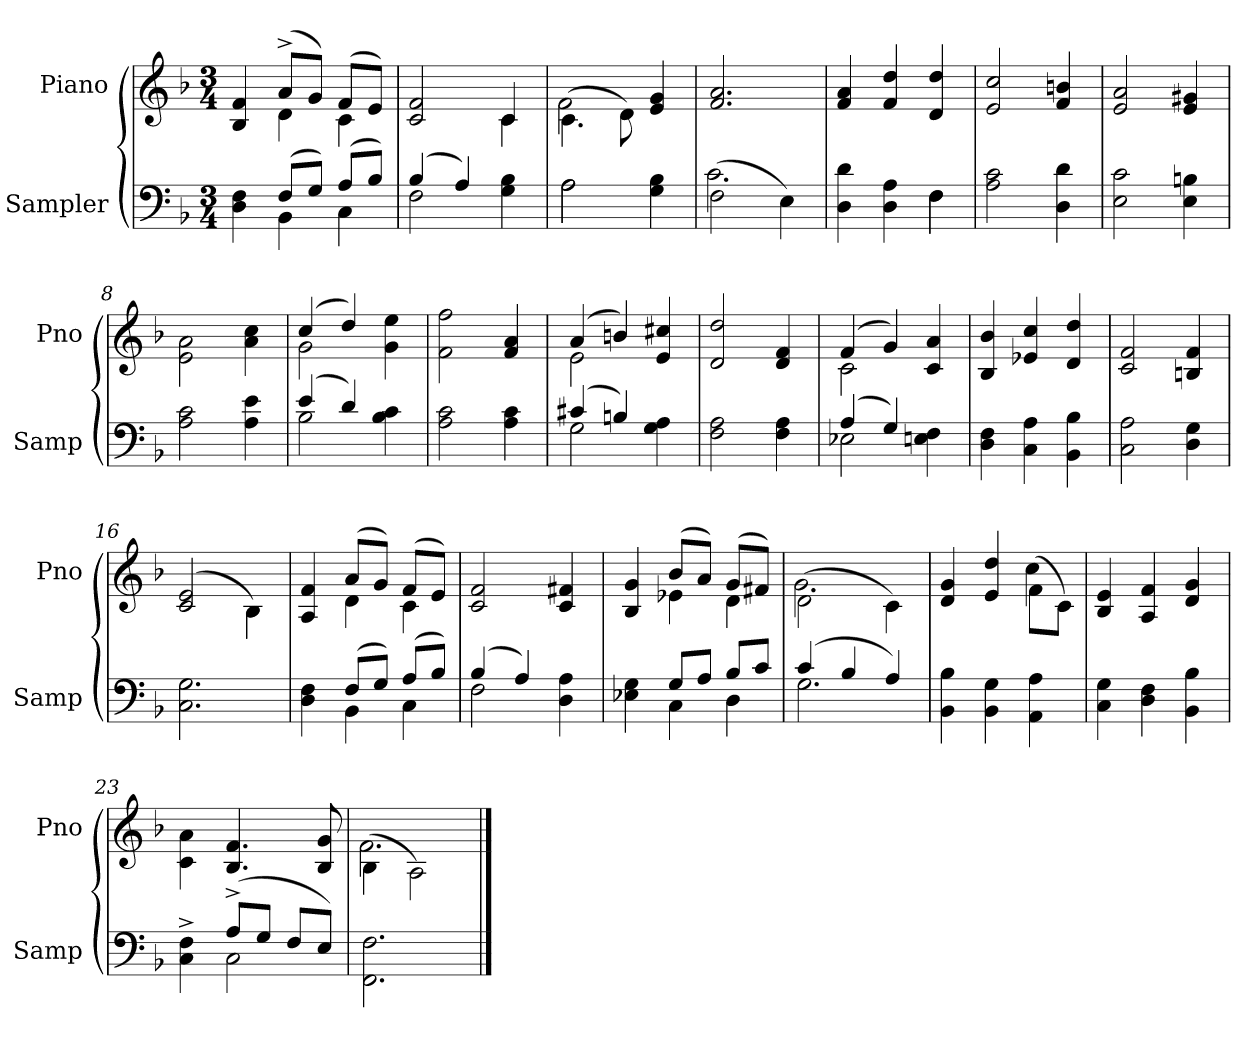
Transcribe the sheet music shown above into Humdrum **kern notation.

**kern	**kern
*part2	*part1
*staff2	*staff1
*I"Sampler	*I"Piano
*I'Samp	*I'Pno
*clefF4	*clefG2
*k[b-]	*k[b-]
*F:	*F:
*M3/4	*M3/4
=1	=1
*^	*^
4D 4F	4ryy	4B- 4f	4ryy
(8F/L	4BB-	(8a^/L	4d
8G/J)	.	8g/J)	.
(8A/L	4C	(8f/L	4c
8B-/J)	.	8e/J)	.
=2	=2	=2	=2
(4B-/	2F	2c 2f	2ryy
4A/)	.	.	.
4G 4B-	4ryy	4c/	4c
=3	=3	=3	=3
2A\	2A	(4.c\	2f
.	.	8d\)	.
4G 4B-	4ryy	4e 4g	4ryy
*	*	*v	*v
=4	=4	=4
(2F\	2.c	2.f 2.a
4E\)	.	.
=5	=5	=5
4D 4d	2ryy	4f 4a
4D 4A	.	4f 4dd
4F\	4F	4d 4dd
*v	*v	*
=6	=6
2A 2c	2e 2cc
4D 4d	4f 4bn
=7	=7
2E 2c	2e 2a
4E 4Bn	4e 4g#X
=8	=8
2A 2c	2e\ 2a\
4A 4e	4a 4cc
=9	=9
*^	*^
(4e/	2B-	(4cc/	2g
4d/)	.	4dd/)	.
4B- 4c	4ryy	4g 4ee	4ryy
*v	*v	*	*
*	*v	*v
=10	=10
2A 2c	2f 2ff
4A 4c	4f 4a
=11	=11
*^	*^
(4c#X/	2G	(4a/	2e
4Bn/)	.	4bn/)	.
4G\ 4A\	4ryy	4e 4cc#X	4ryy
*v	*v	*	*
*	*v	*v
=12	=12
2F 2A	2d 2dd
4F 4A	4d 4f
=13	=13
*^	*^
(4A/	2E-X	(4f/	2c
4G/)	.	4g/)	.
4E 4F	4ryy	4c 4a	4ryy
*v	*v	*	*
*	*v	*v
=14	=14
4D 4F	4B- 4b-
4C\ 4A\	4e-X/ 4cc/
4BB- 4B-	4d 4dd
=15	=15
2C 2A	2c 2f
4D 4G	4Bn 4f
=16	=16
*	*^
2.C 2.G	(2c 2e	2ryy
.	4B-\)	4B-
=17	=17	=17
*^	*	*
4D 4F	4ryy	4A 4f	4ryy
(8F/L	4BB-	(8a/L	4d
8G/J)	.	8g/J)	.
(8A/L	4C	(8f/L	4c
8B-/J)	.	8e/J)	.
*	*	*v	*v
=18	=18	=18
(4B-/	2F	2c 2f
4A/)	.	.
4D 4A	4ryy	4c 4f#X
=19	=19	=19
*	*	*^
4E-X\ 4G\	4ryy	4B- 4g	4ryy
8G/L	4C	(8b-/L	4e-X
8A/J	.	8a/J)	.
8B-/L	4D	(8g/L	4d
8c/J	.	8f#X/J)	.
=20	=20	=20	=20
(4c/	2.G	(2d\	2.g
4B-/	.	.	.
4A/)	.	4c\)	.
*v	*v	*	*
=21	=21	=21
4BB- 4B-	4d 4g	2ryy
4BB- 4G	4e 4dd	.
4AA 4A	(8f\L	4cc
.	8c\J)	.
*	*v	*v
=22	=22
4C 4G	4B- 4e
4D 4F	4A 4f
4BB- 4B-	4d 4g
=23	=23
*^	*
4C\^ 4F\^	4ryy	4c\ 4a\
(8A^/L	2C	4.B- 4.f
8G/J	.	.
8F/L	.	.
8E/J)	.	8B- 8g
*v	*v	*
=24	=24
*	*^
2.FF\ 2.F\	(4B-\	2.f
.	2A\)	.
*	*v	*v
==	==
*-	*-
